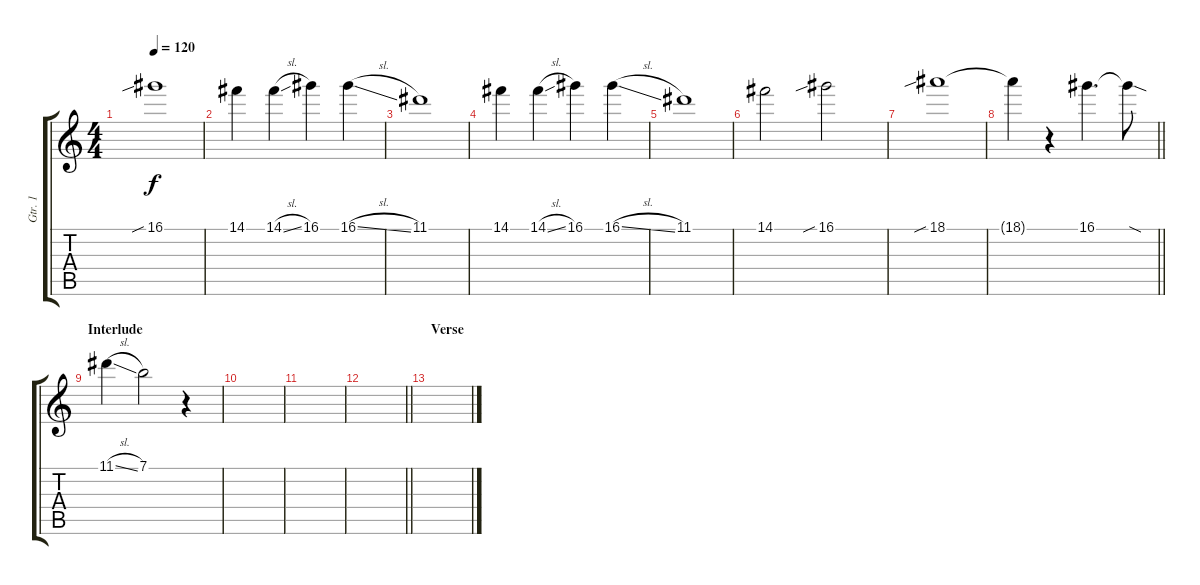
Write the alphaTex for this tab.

\track ("Gtr. 1" "Gtr. 1") {instrument electricguitarclean}
\staff {score tabs}
\tuning (E4 B3 G3 D3 A2 E2) {hide}
\ts (4 4)
\tempo 120
\clef g2
\ks c
16.1{sib}.1{dy f} |
14.1.4 14.1{sl}.4 16.1.4 16.1{sl}.4 |
11.1.1 |
14.1.4 14.1{sl}.4 16.1.4 16.1{sl}.4 |
11.1.1 |
14.1.2 16.1{sib}.2 |
18.1{sib}.1 |
\barLineRight lightlight
18.1{t}.4 r.4 16.1.4{d} 16.1{sod t}.8 |
\section ("" "Interlude")
11.1{sl}.4 7.1.2 r.4 |
|
|
\barLineRight lightlight
|
\section ("" "Verse")
